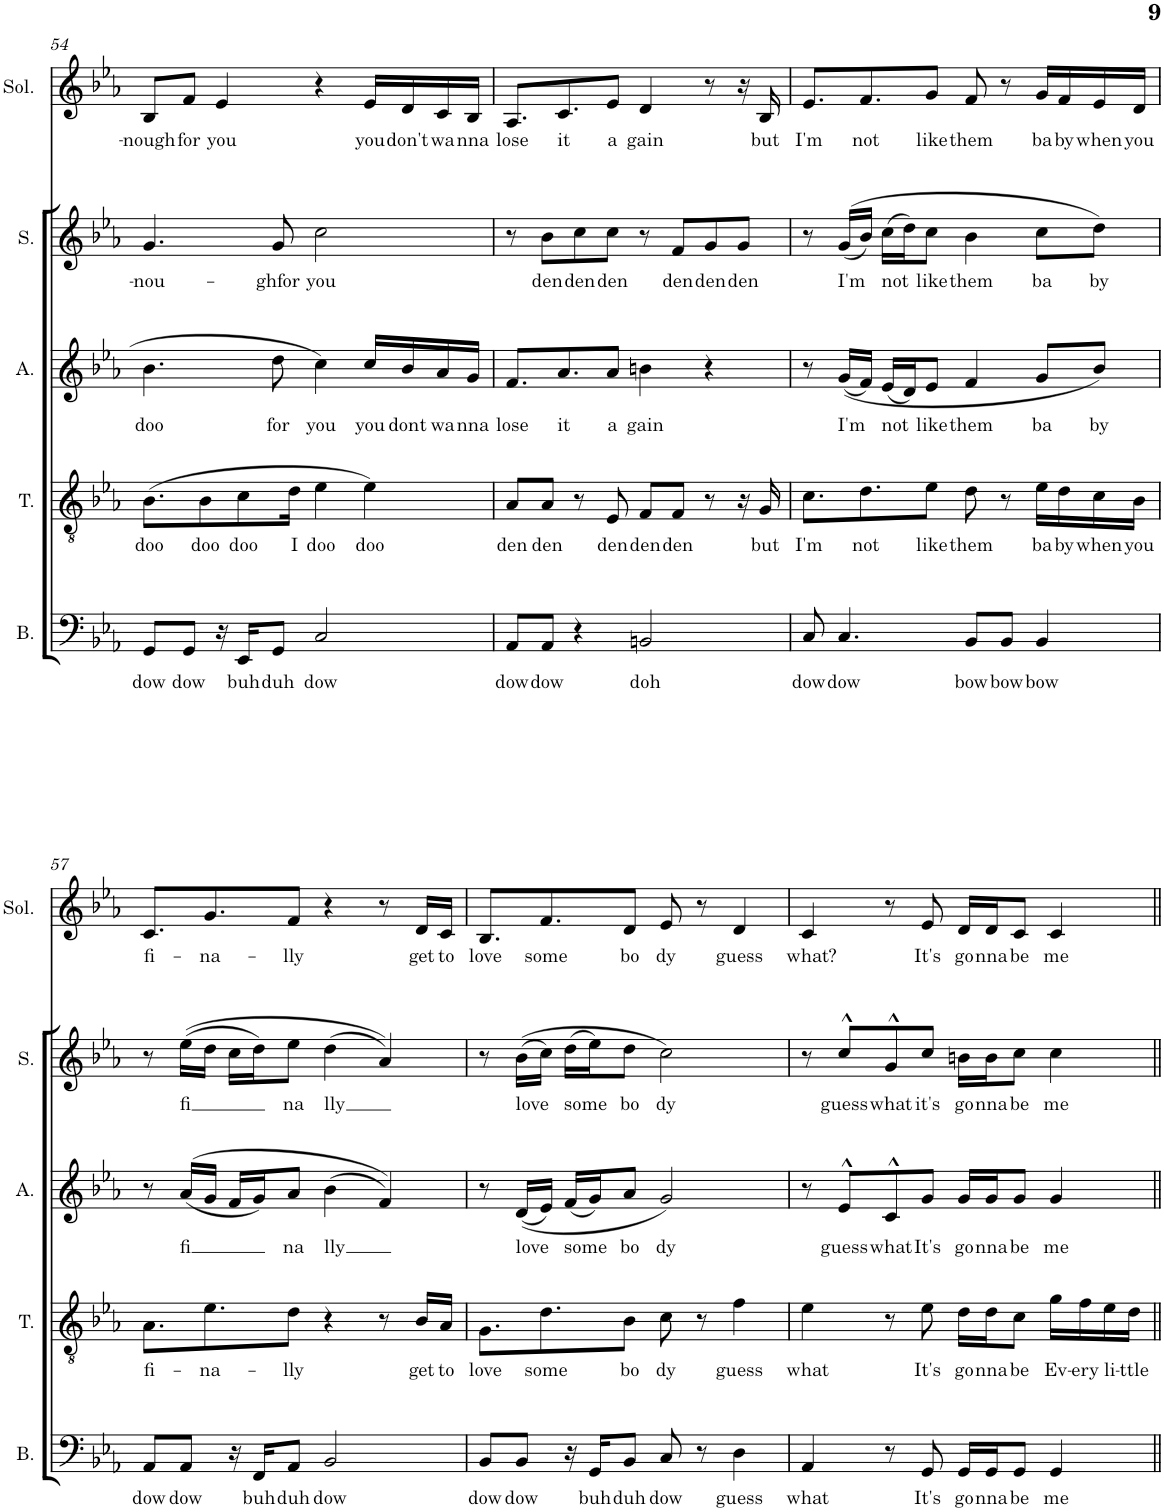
**kern	**text	**kern	**text	**kern	**text	**kern	**text	**kern	**text
*part5	*part5	*part4	*part4	*part3	*part3	*part2	*part2	*part1	*part1
*staff5	*staff5	*staff4	*staff4	*staff3	*staff3	*staff2	*staff2	*staff1	*staff1
*I"Bass	*	*I"Tenor	*	*I"Alto	*	*I"Soprano	*	*I"Solo	*
*I'B.	*	*I'T.	*	*I'A.	*	*I'S.	*	*I'Sol.	*
!!LO:PB:g=z
*clefF4	*	*clefGv2	*	*clefG2	*	*clefG2	*	*clefG2	*
*k[b-e-a-]	*	*k[b-e-a-]	*	*k[b-e-a-]	*	*k[b-e-a-]	*	*k[b-e-a-]	*
*M4/4	*	*M4/4	*	*M4/4	*	*M4/4	*	*M4/4	*
=54	=54	=54	=54	=54	=54	=54	=54	=54	=54
!	!LO:LY:b	!	!LO:LY:b	!	!LO:LY:b	!	!LO:LY:b	!	!LO:LY:b
8GG/L	dow	(8.B-\L	doo	4.b-\	doo	4.g/	-nou-	8B-/L	-nough
!	!LO:LY:b	!	!	!	!	!	!	!	!LO:LY:b
8GG/J	dow	.	.	.	.	.	.	8f/J	for
!	!	!	!LO:LY:b	!	!	!	!	!	!
.	.	8B-\	doo	.	.	.	.	.	.
!	!	!	!	!	!	!	!	!	!LO:LY:b
16r	.	.	.	.	.	.	.	4e-/	you
!	!LO:LY:b	!	!LO:LY:b	!	!	!	!	!	!
16EE-/KL	buh	8c\	doo	.	.	.	.	.	.
!	!LO:LY:b	!	!	!	!LO:LY:b	!	!LO:LY:b	!	!
8GG/J	duh	.	.	8dd\	for	8g/	-ghfor	.	.
!	!	!	!LO:LY:b	!	!	!	!	!	!
.	.	16d\Jk	I	.	.	.	.	.	.
!	!LO:LY:b	!	!LO:LY:b	!	!LO:LY:b	!	!LO:LY:b	!	!
2C/	dow	4e-\	doo	4cc\	you	2cc\	you	4r	.
!	!	!	!LO:LY:b	!	!LO:LY:b	!	!	!	!LO:LY:b
.	.	4e-\)	doo	16cc/LL	you	.	.	16e-/LL	you
!	!	!	!	!	!LO:LY:b	!	!	!	!LO:LY:b
.	.	.	.	16b-/	dont	.	.	16d/	don't
!	!	!	!	!	!LO:LY:b	!	!	!	!LO:LY:b
.	.	.	.	16a-/	wa	.	.	16c/	wa
!	!	!	!	!	!LO:LY:b	!	!	!	!LO:LY:b
.	.	.	.	16g/JJ	nna	.	.	16B-/JJ	nna
=55	=55	=55	=55	=55	=55	=55	=55	=55	=55
!	!LO:LY:b	!	!LO:LY:b	!	!LO:LY:b	!	!	!	!LO:LY:b
8AA-/L	dow	8A-/L	den	8.f/L	lose	8r	.	8.A-/L	lose
!	!LO:LY:b	!	!LO:LY:b	!	!	!	!LO:LY:b	!	!
8AA-/J	dow	8A-/J	den	.	.	8b-\L	den	.	.
!	!	!	!	!	!LO:LY:b	!	!	!	!LO:LY:b
.	.	.	.	8.a-/	it	.	.	8.c/	it
!	!	!	!	!	!	!	!LO:LY:b	!	!
4r	.	8r	.	.	.	8cc\	den	.	.
!	!	!	!LO:LY:b	!	!LO:LY:b	!	!LO:LY:b	!	!LO:LY:b
.	.	8E-/	den	8a-/J	a	8cc\J	den	8e-/J	a
!	!LO:LY:b	!	!LO:LY:b	!	!LO:LY:b	!	!	!	!LO:LY:b
2BBn/	doh	8F/L	den	4bn\	gain	8r	.	4d/	gain
!	!	!	!LO:LY:b	!	!	!	!LO:LY:b	!	!
.	.	8F/J	den	.	.	8f/L	den	.	.
!	!	!	!	!	!	!	!LO:LY:b	!	!
.	.	8r	.	4r	.	8g/	den	8r	.
!	!	!	!	!	!	!	!LO:LY:b	!	!
.	.	16r	.	.	.	8g/J	den	16r	.
!	!	!	!LO:LY:b	!	!	!	!	!	!LO:LY:b
.	.	16G/	but	.	.	.	.	16B-/	but
=56	=56	=56	=56	=56	=56	=56	=56	=56	=56
!	!LO:LY:b	!	!LO:LY:b	!	!	!	!	!	!LO:LY:b
8C/	dow	8.c\L	I'm	8r	.	8r	.	8.e-/L	I'm
!	!LO:LY:b	!	!	!	!LO:LY:b	!	!LO:LY:b	!	!
4.C/	dow	.	.	((16g/LL	I'm	((16g/LL	I'm	.	.
!	!	!	!LO:LY:b	!	!	!	!	!	!LO:LY:b
.	.	8.d\	not	16f/JJ)	.	16b-/JJ)	.	8.f/	not
!	!	!	!	!	!LO:LY:b	!	!LO:LY:b	!	!
.	.	.	.	(16e-/LL	not	(16cc\LL	not	.	.
.	.	.	.	16d/J)	.	16dd\J)	.	.	.
!	!	!	!LO:LY:b	!	!LO:LY:b	!	!LO:LY:b	!	!LO:LY:b
.	.	8e-\J	like	8e-/J	like	8cc\J	like	8g/J	like
!	!LO:LY:b	!	!LO:LY:b	!	!LO:LY:b	!	!LO:LY:b	!	!LO:LY:b
8BB-/L	bow	8d\	them	4f/	them	4b-\	them	8f/	them
!	!LO:LY:b	!	!	!	!	!	!	!	!
8BB-/J	bow	8r	.	.	.	.	.	8r	.
!	!LO:LY:b	!	!LO:LY:b	!	!LO:LY:b	!	!LO:LY:b	!	!LO:LY:b
4BB-/	bow	16e-\LL	ba	8g/L	ba	8cc\L	ba	16g/LL	ba
!	!	!	!LO:LY:b	!	!	!	!	!	!LO:LY:b
.	.	16d\	by	.	.	.	.	16f/	by
!	!	!	!LO:LY:b	!	!LO:LY:b	!	!LO:LY:b	!	!LO:LY:b
.	.	16c\	when	8b-/J)	by	8dd\J)	by	16e-/	when
!	!	!	!LO:LY:b	!	!	!	!	!	!LO:LY:b
.	.	16B-\JJ	you	.	.	.	.	16d/JJ	you
!!LO:LB:g=z
=57	=57	=57	=57	=57	=57	=57	=57	=57	=57
!	!LO:LY:b	!	!LO:LY:b	!	!	!	!	!	!LO:LY:b
8AA-/L	dow	8.A-\L	fi-	8r	.	8r	.	8.c/L	fi-
!	!LO:LY:b	!	!	!	!LO:LY:b	!	!LO:LY:b	!	!
8AA-/J	dow	.	.	((16a-/LL	fi	((16ee-\LL	fi	.	.
!	!	!	!LO:LY:b	!	!	!	!	!	!LO:LY:b
.	.	8.e-\	-na-	16g/JJ	.	16dd\JJ	.	8.g/	-na-
16r	.	.	.	16f/LL	.	16cc\LL	.	.	.
!	!LO:LY:b	!	!	!	!	!	!	!	!
16FF/KL	buh	.	.	16g/J)	.	16dd\J)	.	.	.
!	!LO:LY:b	!	!LO:LY:b	!	!LO:LY:b	!	!LO:LY:b	!	!LO:LY:b
8AA-/J	duh	8d\J	-lly	8a-/J	na	8ee-\J	na	8f/J	-lly
!	!LO:LY:b	!	!	!	!LO:LY:b	!	!LO:LY:b	!	!
2BB-/	dow	4r	.	(4b-\	lly	(4dd\	lly	4r	.
.	.	8r	.	4f/))	.	4a-/))	.	8r	.
!	!	!	!LO:LY:b	!	!	!	!	!	!LO:LY:b
.	.	16B-/LL	get	.	.	.	.	16d/LL	get
!	!	!	!LO:LY:b	!	!	!	!	!	!LO:LY:b
.	.	16A-/JJ	to	.	.	.	.	16c/JJ	to
=58	=58	=58	=58	=58	=58	=58	=58	=58	=58
!	!LO:LY:b	!	!LO:LY:b	!	!	!	!	!	!LO:LY:b
8BB-/L	dow	8.G\L	love	8r	.	8r	.	8.B-/L	love
!	!LO:LY:b	!	!	!	!LO:LY:b	!	!LO:LY:b	!	!
8BB-/J	dow	.	.	((16d/LL	love	((16b-\LL	love	.	.
!	!	!	!LO:LY:b	!	!	!	!	!	!LO:LY:b
.	.	8.d\	some	16e-/JJ)	.	16cc\JJ)	.	8.f/	some
!	!	!	!	!	!LO:LY:b	!	!LO:LY:b	!	!
16r	.	.	.	(16f/LL	some	(16dd\LL	some	.	.
!	!LO:LY:b	!	!	!	!	!	!	!	!
16GG/KL	buh	.	.	16g/J)	.	16ee-\J)	.	.	.
!	!LO:LY:b	!	!LO:LY:b	!	!LO:LY:b	!	!LO:LY:b	!	!LO:LY:b
8BB-/J	duh	8B-\J	bo	8a-/J	bo	8dd\J	bo	8d/J	bo
!	!LO:LY:b	!	!LO:LY:b	!	!LO:LY:b	!	!LO:LY:b	!	!LO:LY:b
8C/	dow	8c\	dy	2g/)	dy	2cc\)	dy	8e-/	dy
8r	.	8r	.	.	.	.	.	8r	.
!	!LO:LY:b	!	!LO:LY:b	!	!	!	!	!	!LO:LY:b
4D\	guess	4f\	guess	.	.	.	.	4d/	guess
=59	=59	=59	=59	=59	=59	=59	=59	=59	=59
!	!LO:LY:b	!	!LO:LY:b	!	!	!	!	!	!LO:LY:b
4AA-/	what	4e-\	what	8r	.	8r	.	4c/	what?
!	!	!	!	!	!LO:LY:b	!	!LO:LY:b	!	!
.	.	.	.	8e-^^/L	guess	8cc^^/L	guess	.	.
!	!	!	!	!	!LO:LY:b	!	!LO:LY:b	!	!
8r	.	8r	.	8c^^/	what	8g^^/	what	8r	.
!	!LO:LY:b	!	!LO:LY:b	!	!LO:LY:b	!	!LO:LY:b	!	!LO:LY:b
8GG/	It's	8e-\	It's	8g/J	It's	8cc/J	it's	8e-/	It's
!	!LO:LY:b	!	!LO:LY:b	!	!LO:LY:b	!	!LO:LY:b	!	!LO:LY:b
16GG/LL	go	16d\LL	go	16g/LL	go	16bn\LL	go	16d/LL	go
!	!LO:LY:b	!	!LO:LY:b	!	!LO:LY:b	!	!LO:LY:b	!	!LO:LY:b
16GG/J	nna	16d\J	nna	16g/J	nna	16b\J	nna	16d/J	nna
!	!LO:LY:b	!	!LO:LY:b	!	!LO:LY:b	!	!LO:LY:b	!	!LO:LY:b
8GG/J	be	8c\J	be	8g/J	be	8cc\J	be	8c/J	be
!	!LO:LY:b	!	!LO:LY:b	!	!LO:LY:b	!	!LO:LY:b	!	!LO:LY:b
4GG/	me	16g\LL	Ev-	4g/	me	4cc\	me	4c/	me
!	!	!	!LO:LY:b	!	!	!	!	!	!
.	.	16f\	-ery	.	.	.	.	.	.
!	!	!	!LO:LY:b	!	!	!	!	!	!
.	.	16e-\	li-	.	.	.	.	.	.
!	!	!	!LO:LY:b	!	!	!	!	!	!
.	.	16d\JJ	-ttle	.	.	.	.	.	.
=||	=||	=||	=||	=||	=||	=||	=||	=||	=||
*-	*-	*-	*-	*-	*-	*-	*-	*-	*-
